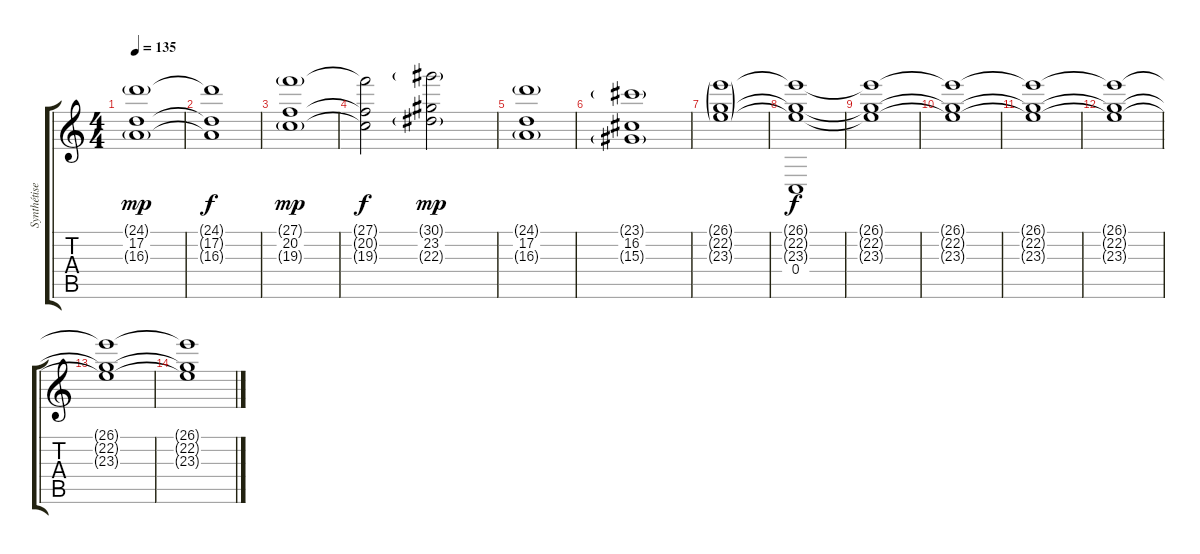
\track ("Synthétiseur" "Synthétise") {instrument stringensemble2}
\staff {score tabs}
\tuning (D4 A3 F3 C3 G2 C2) {hide}
\ts (4 4)
\tempo 135
\clef g2
\ks c
(24.1{g} 17.2 16.3{g}).1{dy mp} |
(24.1{t} 17.2{t} 16.3{t}).1{dy f} |
(27.1{g} 20.2 19.3{g}).1{dy mp} |
(27.1{t} 20.2{t} 19.3{t}).2{dy f} (30.1{g} 23.2 22.3{g}).2{dy mp} |
(24.1{g} 17.2 16.3{g}).1 |
(23.1{g} 16.2 15.3{g}).1 |
(26.1{g} 22.2{g} 23.3{g}).1 |
(26.1{t} 22.2{t} 23.3{t} 0.4).1{dy f} |
(26.1{t} 22.2{t} 23.3{t}).1 |
(26.1{t} 22.2{t} 23.3{t}).1 |
(26.1{t} 22.2{t} 23.3{t}).1 |
(26.1{t} 22.2{t} 23.3{t}).1 |
(26.1{t} 22.2{t} 23.3{t}).1 |
(26.1{t} 22.2{t} 23.3{t}).1
